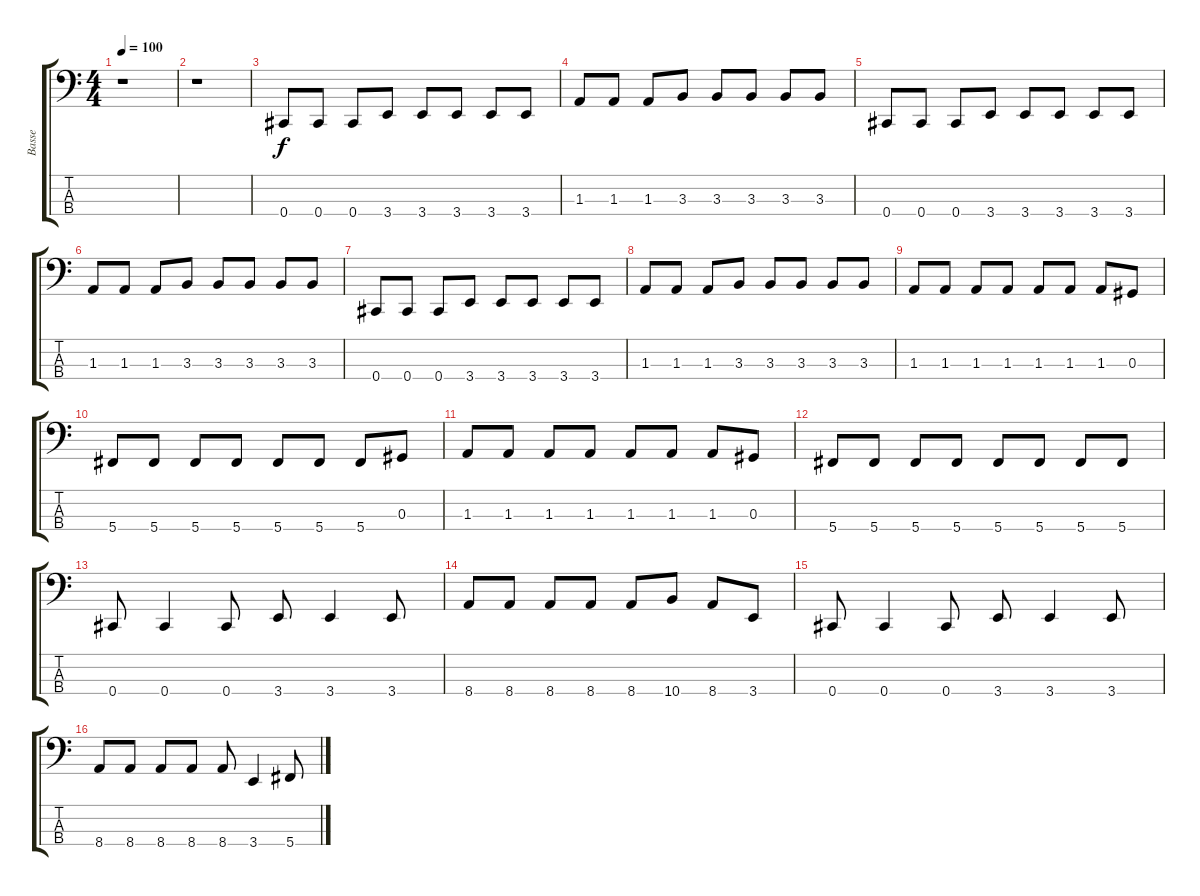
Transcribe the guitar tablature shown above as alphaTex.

\track ("Basse" "Basse") {instrument electricbassfinger}
\staff {score tabs}
\tuning (Gb2 Db2 Ab1 Db1) {hide}
\ts (4 4)
\tempo 100
\clef f4
\ks c
r.1{dy f instrument electricbassfinger} |
r.1 |
0.4.8 0.4.8 0.4.8 3.4.8 3.4.8 3.4.8 3.4.8 3.4.8 |
1.3.8 1.3.8 1.3.8 3.3.8 3.3.8 3.3.8 3.3.8 3.3.8 |
0.4.8 0.4.8 0.4.8 3.4.8 3.4.8 3.4.8 3.4.8 3.4.8 |
1.3.8 1.3.8 1.3.8 3.3.8 3.3.8 3.3.8 3.3.8 3.3.8 |
0.4.8 0.4.8 0.4.8 3.4.8 3.4.8 3.4.8 3.4.8 3.4.8 |
1.3.8 1.3.8 1.3.8 3.3.8 3.3.8 3.3.8 3.3.8 3.3.8 |
1.3.8 1.3.8 1.3.8 1.3.8 1.3.8 1.3.8 1.3.8 0.3.8 |
5.4.8 5.4.8 5.4.8 5.4.8 5.4.8 5.4.8 5.4.8 0.3.8 |
1.3.8 1.3.8 1.3.8 1.3.8 1.3.8 1.3.8 1.3.8 0.3.8 |
5.4.8 5.4.8 5.4.8 5.4.8 5.4.8 5.4.8 5.4.8 5.4.8 |
0.4.8 0.4.4 0.4.8 3.4.8 3.4.4 3.4.8 |
8.4.8 8.4.8 8.4.8 8.4.8 8.4.8 10.4.8 8.4.8 3.4.8 |
0.4.8 0.4.4 0.4.8 3.4.8 3.4.4 3.4.8 |
8.4.8 8.4.8 8.4.8 8.4.8 8.4.8 3.4.4 5.4.8
